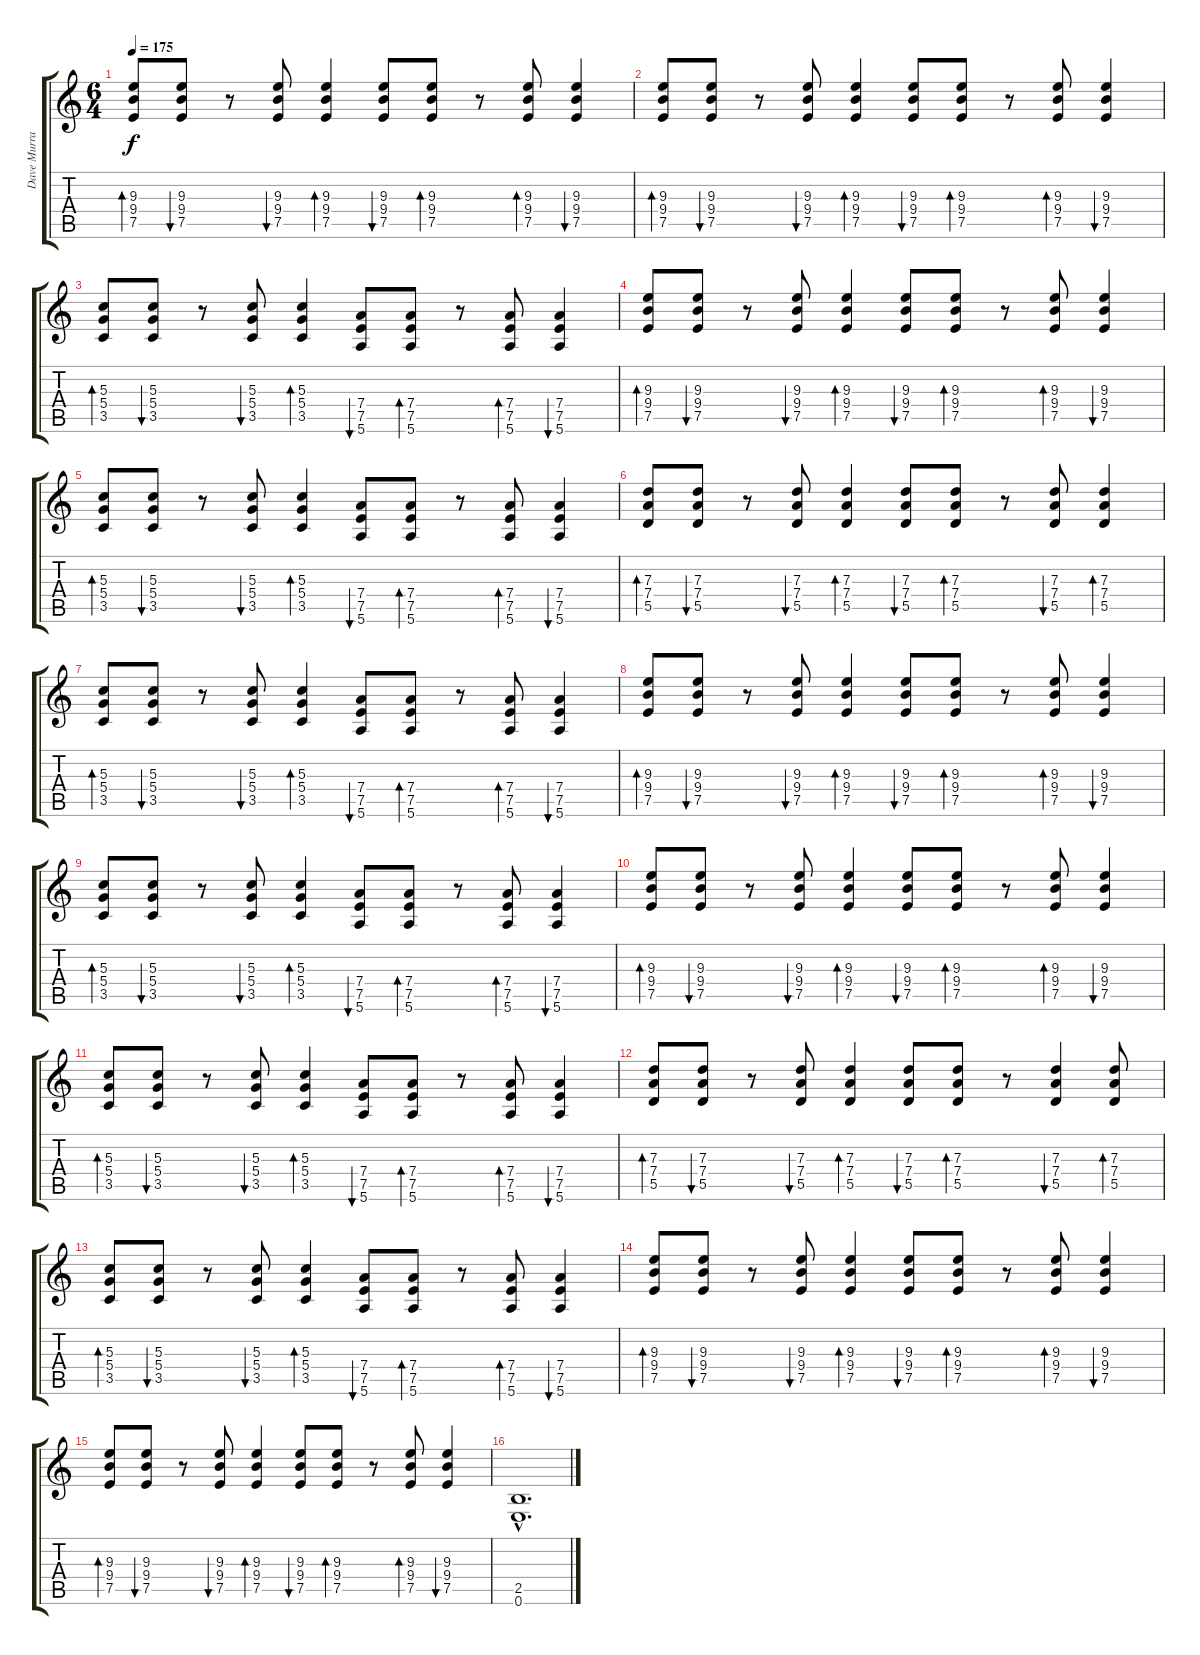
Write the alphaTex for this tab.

\track ("Dave Murray" "Dave Murra") {instrument distortionguitar}
\staff {score tabs}
\tuning (E4 B3 G3 D3 A2 E2) {hide}
\ts (6 4)
\tempo 175
\clef g2
\ks c
(9.3 9.4 7.5).8{bd 480 dy f} (9.3 9.4 7.5).8{bu 480} r.8 (9.3 9.4 7.5).8{bu 480} (9.3 9.4 7.5).4{bd 480} (9.3 9.4 7.5).8{bu 480} (9.3 9.4 7.5).8{bd 480} r.8 (9.3 9.4 7.5).8{bd 480} (9.3 9.4 7.5).4{bu 480} |
(9.3 9.4 7.5).8{bd 480 volume 12 instrument electricguitarjazz} (9.3 9.4 7.5).8{bu 480} r.8 (9.3 9.4 7.5).8{bu 480} (9.3 9.4 7.5).4{bd 480} (9.3 9.4 7.5).8{bu 480} (9.3 9.4 7.5).8{bd 480} r.8 (9.3 9.4 7.5).8{bd 480} (9.3 9.4 7.5).4{bu 480} |
(5.3 5.4 3.5).8{bd 480} (5.3 5.4 3.5).8{bu 480} r.8 (5.3 5.4 3.5).8{bu 480} (5.3 5.4 3.5).4{bd 480} (7.4 7.5 5.6).8{bu 480} (7.4 7.5 5.6).8{bd 480} r.8 (7.4 7.5 5.6).8{bd 480} (7.4 7.5 5.6).4{bu 480} |
(9.3 9.4 7.5).8{bd 480} (9.3 9.4 7.5).8{bu 480} r.8 (9.3 9.4 7.5).8{bu 480} (9.3 9.4 7.5).4{bd 480} (9.3 9.4 7.5).8{bu 480} (9.3 9.4 7.5).8{bd 480} r.8 (9.3 9.4 7.5).8{bd 480} (9.3 9.4 7.5).4{bu 480} |
(5.3 5.4 3.5).8{bd 480} (5.3 5.4 3.5).8{bu 480} r.8 (5.3 5.4 3.5).8{bu 480} (5.3 5.4 3.5).4{bd 480} (7.4 7.5 5.6).8{bu 480} (7.4 7.5 5.6).8{bd 480} r.8 (7.4 7.5 5.6).8{bd 480} (7.4 7.5 5.6).4{bu 480} |
(7.3 7.4 5.5).8{bd 480} (7.3 7.4 5.5).8{bu 480} r.8 (7.3 7.4 5.5).8{bu 480} (7.3 7.4 5.5).4{bd 480} (7.3 7.4 5.5).8{bu 480} (7.3 7.4 5.5).8{bd 480} r.8 (7.3 7.4 5.5).8{bu 480} (7.3 7.4 5.5).4{bd 480} |
(5.3 5.4 3.5).8{bd 480} (5.3 5.4 3.5).8{bu 480} r.8 (5.3 5.4 3.5).8{bu 480} (5.3 5.4 3.5).4{bd 480} (7.4 7.5 5.6).8{bu 480} (7.4 7.5 5.6).8{bd 480} r.8 (7.4 7.5 5.6).8{bd 480} (7.4 7.5 5.6).4{bu 480} |
(9.3 9.4 7.5).8{bd 480 instrument electricguitarjazz} (9.3 9.4 7.5).8{bu 480} r.8 (9.3 9.4 7.5).8{bu 480} (9.3 9.4 7.5).4{bd 480} (9.3 9.4 7.5).8{bu 480} (9.3 9.4 7.5).8{bd 480} r.8 (9.3 9.4 7.5).8{bd 480} (9.3 9.4 7.5).4{bu 480} |
(5.3 5.4 3.5).8{bd 480} (5.3 5.4 3.5).8{bu 480} r.8 (5.3 5.4 3.5).8{bu 480} (5.3 5.4 3.5).4{bd 480} (7.4 7.5 5.6).8{bu 480} (7.4 7.5 5.6).8{bd 480} r.8 (7.4 7.5 5.6).8{bd 480} (7.4 7.5 5.6).4{bu 480} |
(9.3 9.4 7.5).8{bd 480} (9.3 9.4 7.5).8{bu 480} r.8 (9.3 9.4 7.5).8{bu 480} (9.3 9.4 7.5).4{bd 480} (9.3 9.4 7.5).8{bu 480} (9.3 9.4 7.5).8{bd 480} r.8 (9.3 9.4 7.5).8{bd 480} (9.3 9.4 7.5).4{bu 480} |
(5.3 5.4 3.5).8{bd 480} (5.3 5.4 3.5).8{bu 480} r.8 (5.3 5.4 3.5).8{bu 480} (5.3 5.4 3.5).4{bd 480} (7.4 7.5 5.6).8{bu 480} (7.4 7.5 5.6).8{bd 480} r.8 (7.4 7.5 5.6).8{bd 480} (7.4 7.5 5.6).4{bu 480} |
(7.3 7.4 5.5).8{bd 480} (7.3 7.4 5.5).8{bu 480} r.8 (7.3 7.4 5.5).8{bu 480} (7.3 7.4 5.5).4{bd 480} (7.3 7.4 5.5).8{bu 480} (7.3 7.4 5.5).8{bd 480} r.8 (7.3 7.4 5.5).4{bu 480} (7.3 7.4 5.5).8{bd 480} |
(5.3 5.4 3.5).8{bd 480} (5.3 5.4 3.5).8{bu 480} r.8 (5.3 5.4 3.5).8{bu 480} (5.3 5.4 3.5).4{bd 480} (7.4 7.5 5.6).8{bu 480} (7.4 7.5 5.6).8{bd 480} r.8 (7.4 7.5 5.6).8{bd 480} (7.4 7.5 5.6).4{bu 480} |
(9.3 9.4 7.5).8{bd 480} (9.3 9.4 7.5).8{bu 480} r.8 (9.3 9.4 7.5).8{bu 480} (9.3 9.4 7.5).4{bd 480} (9.3 9.4 7.5).8{bu 480} (9.3 9.4 7.5).8{bd 480} r.8 (9.3 9.4 7.5).8{bd 480} (9.3 9.4 7.5).4{bu 480} |
(9.3 9.4 7.5).8{bd 480} (9.3 9.4 7.5).8{bu 480} r.8 (9.3 9.4 7.5).8{bu 480} (9.3 9.4 7.5).4{bd 480} (9.3 9.4 7.5).8{bu 480} (9.3 9.4 7.5).8{bd 480} r.8 (9.3 9.4 7.5).8{bd 480} (9.3 9.4 7.5).4{bu 480} |
(2.5{hac} 0.6{hac}).1{d volume 13 instrument distortionguitar}
